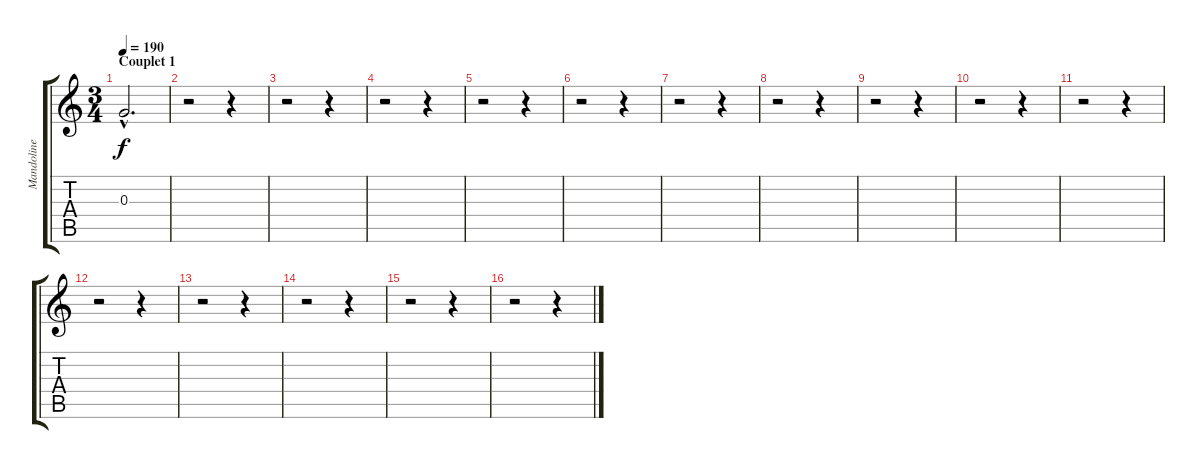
\track ("Mandoline" "Mandoline") {instrument acousticguitarnylon}
\staff {score tabs}
\tuning (E4 B3 G3 D3 A2 E2) {hide}
\ts (3 4)
\section ("" "Couplet 1")
\tempo 190
\clef g2
\ks c
0.3{hac}.2{d dy f} |
r.2 r.4 |
r.2 r.4 |
r.2 r.4 |
r.2 r.4 |
r.2 r.4 |
r.2 r.4 |
r.2 r.4 |
r.2 r.4 |
r.2 r.4 |
r.2 r.4 |
r.2 r.4 |
r.2 r.4 |
r.2 r.4 |
r.2 r.4 |
r.2 r.4
